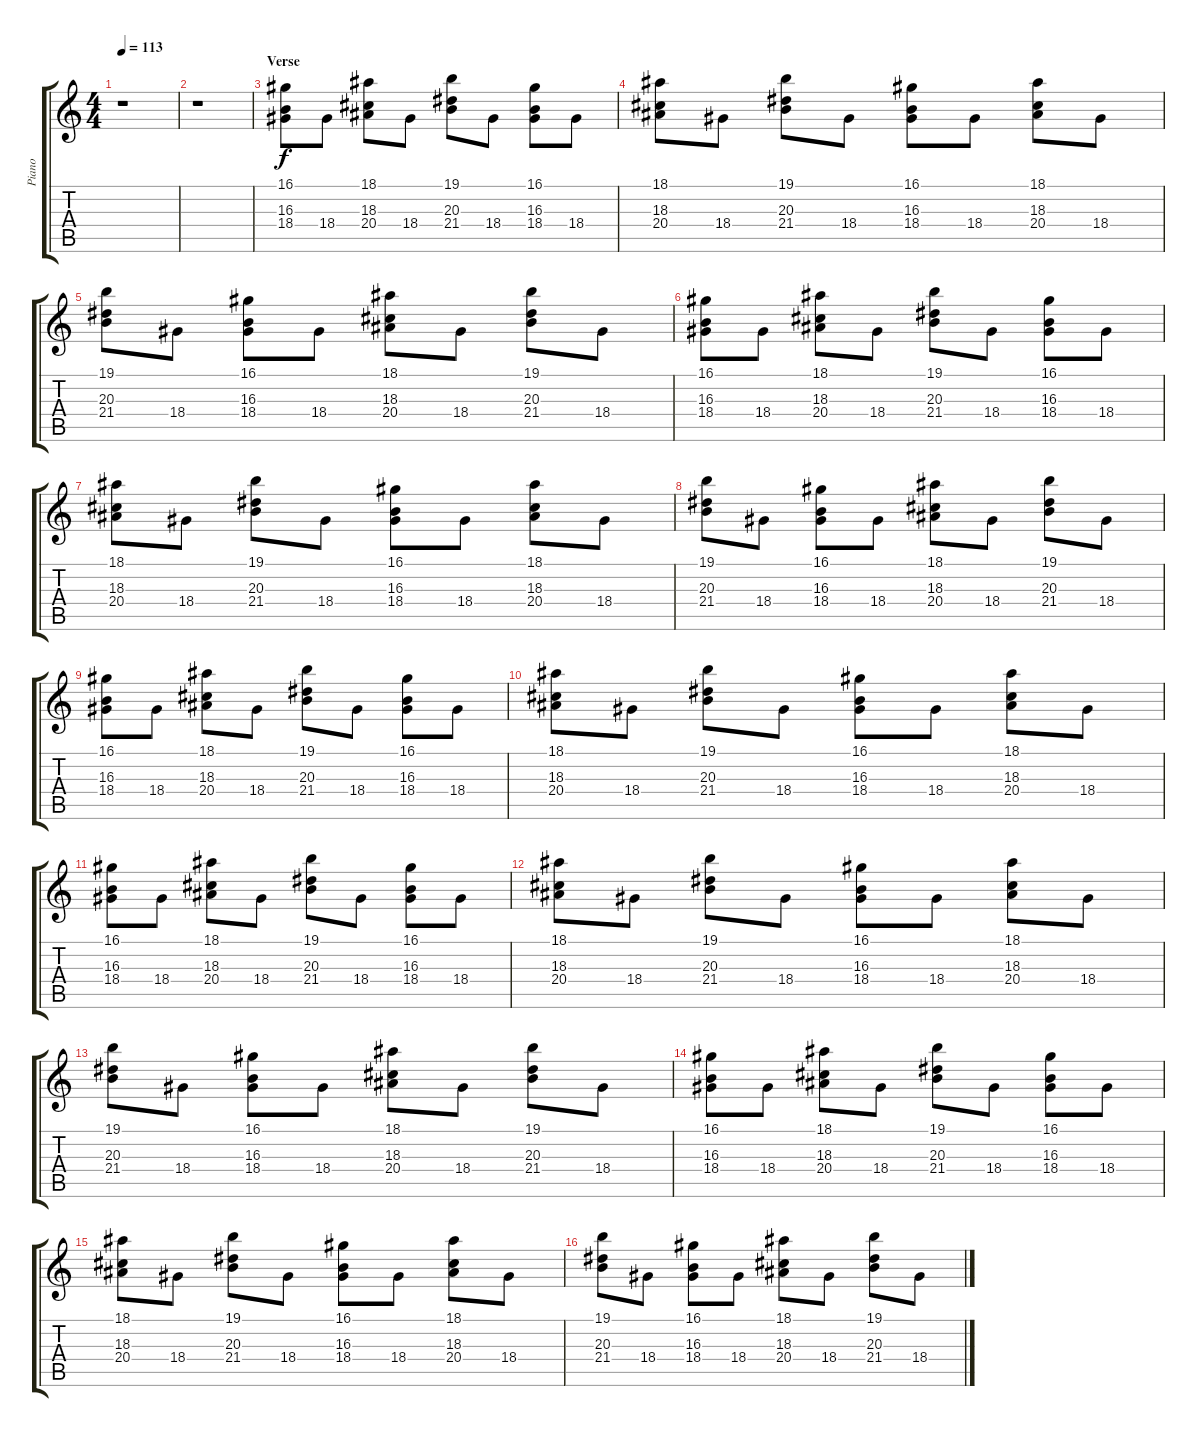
\track ("Piano" "Piano") {instrument acousticgrandpiano}
\staff {score tabs}
\tuning (E4 B3 G3 D3 A2 E2) {hide}
\ts (4 4)
\tempo 113
\clef g2
\ks c
r.1{dy f} |
r.1 |
\section ("" "Verse")
(16.1 16.3 18.4).8 18.4.8 (18.1 18.3 20.4).8 18.4.8 (19.1 20.3 21.4).8 18.4.8 (16.1 16.3 18.4).8 18.4.8 |
(18.1 18.3 20.4).8 18.4.8 (19.1 20.3 21.4).8 18.4.8 (16.1 16.3 18.4).8 18.4.8 (18.1 18.3 20.4).8 18.4.8 |
(19.1 20.3 21.4).8 18.4.8 (16.1 16.3 18.4).8 18.4.8 (18.1 18.3 20.4).8 18.4.8 (19.1 20.3 21.4).8 18.4.8 |
(16.1 16.3 18.4).8 18.4.8 (18.1 18.3 20.4).8 18.4.8 (19.1 20.3 21.4).8 18.4.8 (16.1 16.3 18.4).8 18.4.8 |
(18.1 18.3 20.4).8 18.4.8 (19.1 20.3 21.4).8 18.4.8 (16.1 16.3 18.4).8 18.4.8 (18.1 18.3 20.4).8 18.4.8 |
(19.1 20.3 21.4).8 18.4.8 (16.1 16.3 18.4).8 18.4.8 (18.1 18.3 20.4).8 18.4.8 (19.1 20.3 21.4).8 18.4.8 |
(16.1 16.3 18.4).8 18.4.8 (18.1 18.3 20.4).8 18.4.8 (19.1 20.3 21.4).8 18.4.8 (16.1 16.3 18.4).8 18.4.8 |
(18.1 18.3 20.4).8 18.4.8 (19.1 20.3 21.4).8 18.4.8 (16.1 16.3 18.4).8 18.4.8 (18.1 18.3 20.4).8 18.4.8 |
(16.1 16.3 18.4).8 18.4.8 (18.1 18.3 20.4).8 18.4.8 (19.1 20.3 21.4).8 18.4.8 (16.1 16.3 18.4).8 18.4.8 |
(18.1 18.3 20.4).8 18.4.8 (19.1 20.3 21.4).8 18.4.8 (16.1 16.3 18.4).8 18.4.8 (18.1 18.3 20.4).8 18.4.8 |
(19.1 20.3 21.4).8 18.4.8 (16.1 16.3 18.4).8 18.4.8 (18.1 18.3 20.4).8 18.4.8 (19.1 20.3 21.4).8 18.4.8 |
(16.1 16.3 18.4).8 18.4.8 (18.1 18.3 20.4).8 18.4.8 (19.1 20.3 21.4).8 18.4.8 (16.1 16.3 18.4).8 18.4.8 |
(18.1 18.3 20.4).8 18.4.8 (19.1 20.3 21.4).8 18.4.8 (16.1 16.3 18.4).8 18.4.8 (18.1 18.3 20.4).8 18.4.8 |
(19.1 20.3 21.4).8 18.4.8 (16.1 16.3 18.4).8 18.4.8 (18.1 18.3 20.4).8 18.4.8 (19.1 20.3 21.4).8 18.4.8
